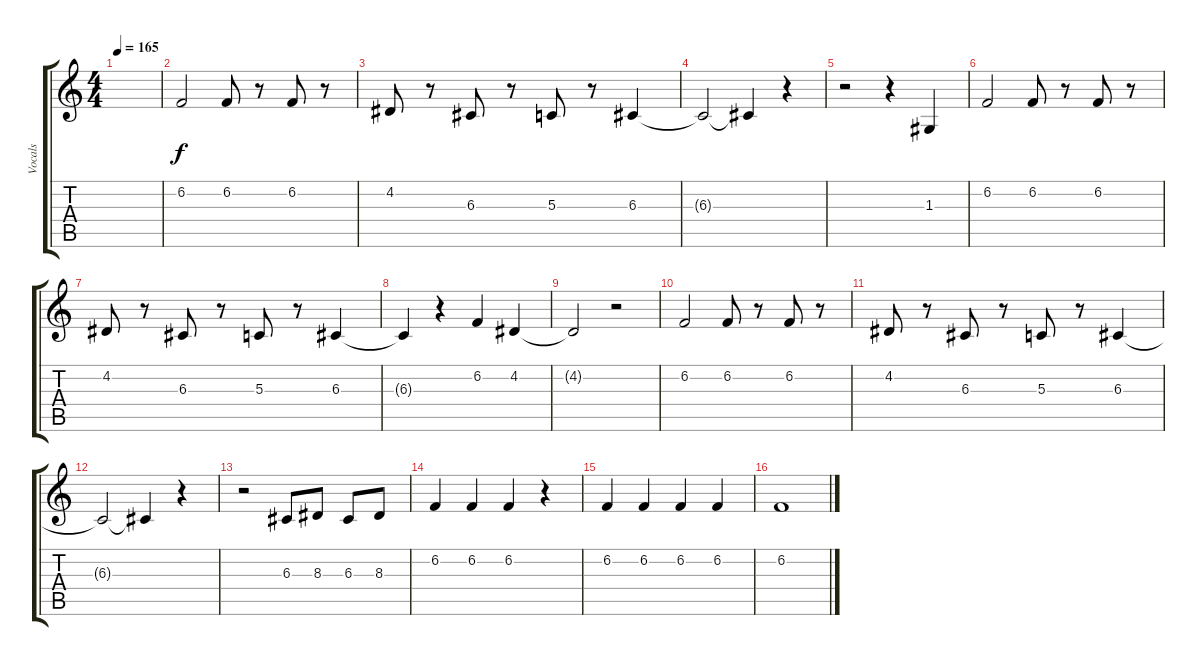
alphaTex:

\track ("Vocals" "Vocals") {instrument trombone}
\staff {score tabs}
\tuning (E4 B3 G3 D3 A2 E2) {hide}
\ts (4 4)
\tempo 165
\clef g2
\ks c
|
6.2.2 6.2.8 r.8 6.2.8 r.8 |
4.2.8 r.8 6.3.8 r.8 5.3.8 r.8 6.3.4 |
6.3{t}.2 6.3{t}.4 r.4 |
r.2 r.4 1.3.4 |
6.2.2 6.2.8 r.8 6.2.8 r.8 |
4.2.8 r.8 6.3.8 r.8 5.3.8 r.8 6.3.4 |
6.3{t}.4 r.4 6.2.4 4.2.4 |
4.2{t}.2 r.2 |
6.2.2 6.2.8 r.8 6.2.8 r.8 |
4.2.8 r.8 6.3.8 r.8 5.3.8 r.8 6.3.4 |
6.3{t}.2 6.3{t}.4 r.4 |
r.2 6.3.8 8.3.8 6.3.8 8.3.8 |
6.2.4 6.2.4 6.2.4 r.4 |
6.2.4 6.2.4 6.2.4 6.2.4 |
6.2.1
